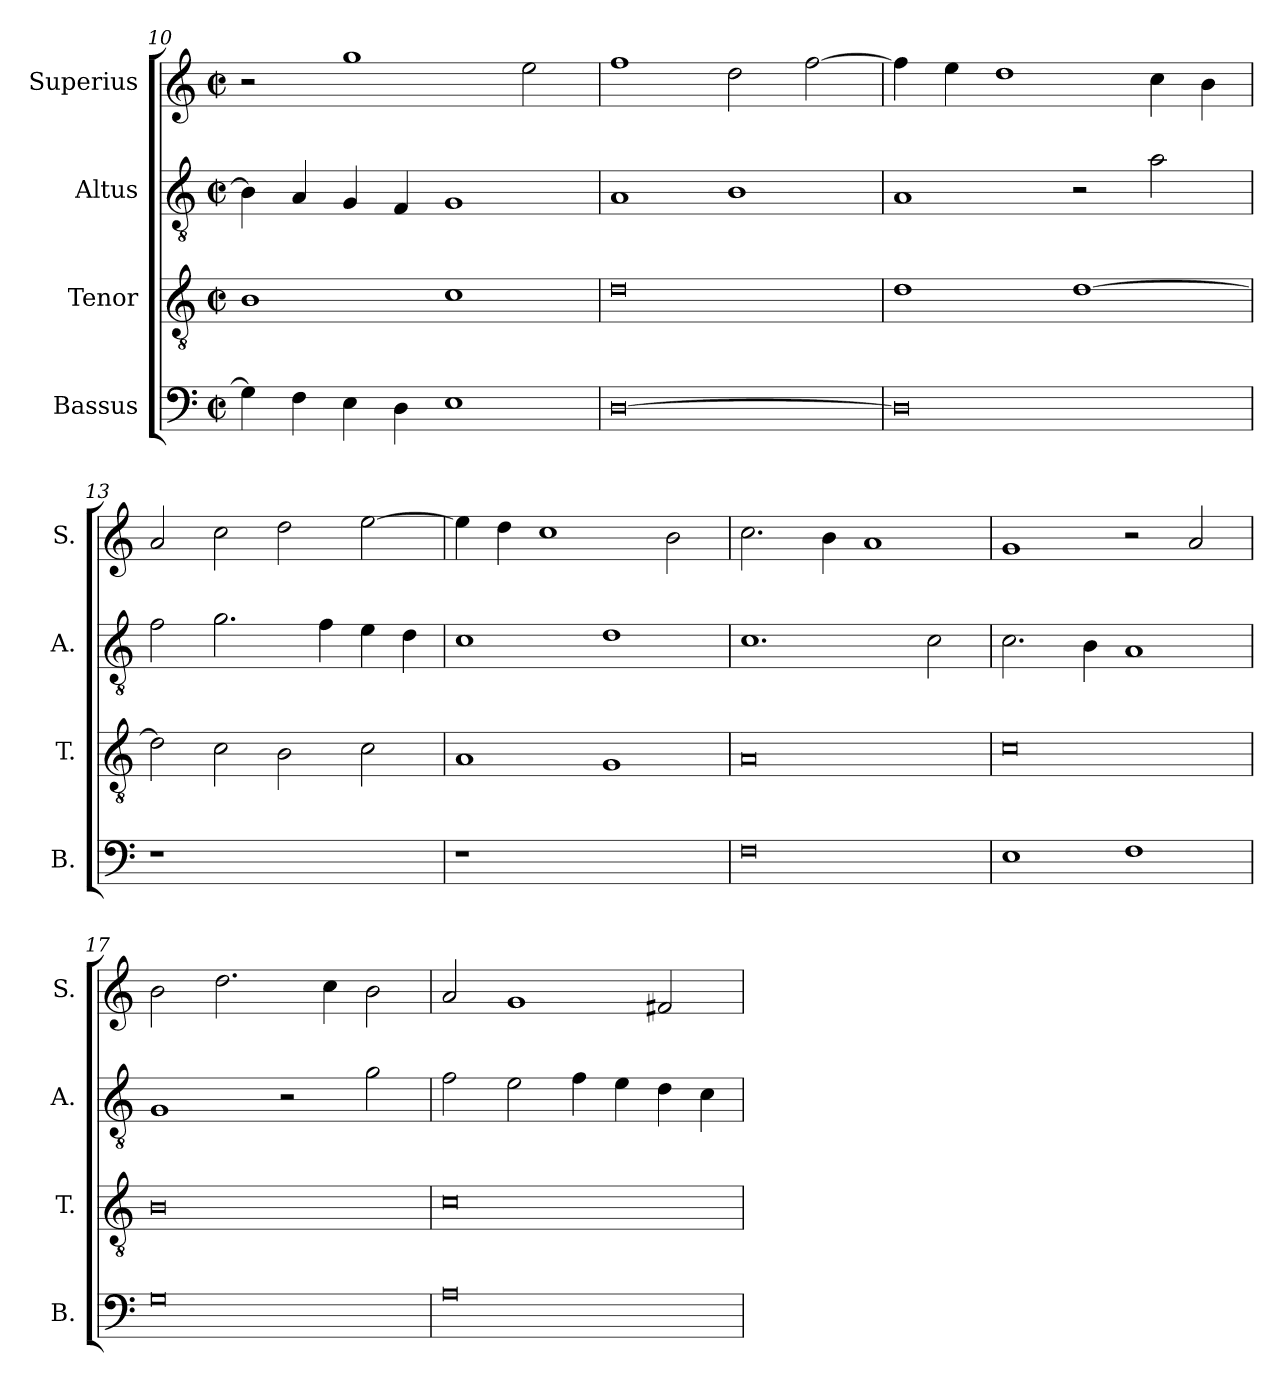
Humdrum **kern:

**kern	**kern	**kern	**kern
*part4	*part3	*part2	*part1
*staff4	*staff3	*staff2	*staff1
*I"Bassus	*I"Tenor	*I"Altus	*I"Superius
*I'B.	*I'T.	*I'A.	*I'S.
*clefF4	*clefGv2	*clefGv2	*clefG2
*	*ITrd7c12	*ITrd7c12	*
*k[]	*k[]	*k[]	*k[]
*C:	*C:	*C:	*C:
*M2/2	*M2/2	*M2/2	*M2/2
*met(c|)	*met(c|)	*met(c|)	*met(c|)
=10	=10	=10	=10
4Gi\]	1BBi	4BBi\]	2r
4Fi\	.	4AAi/	.
4Ei\	.	4GGi/	1ggi
4Di\	.	4FFi/	.
1Ei	1Ci	1GGi	.
.	.	.	2eei\
!!LO:LB:g=z
=11	=11	=11	=11
[>0Di	0Di	1AAi	1ffi
.	.	1BBi	2ddi\
.	.	.	[>2ffi\
=12	=12	=12	=12
0Di]	1Di	1AAi	4ffi\]
.	.	.	4eei\
.	.	.	1ddi
.	[>1Di	2r	.
.	.	2Ai\	4cci\
.	.	.	4bi\
=13	=13	=13	=13
!LO:N:vis=1	!	!	!
1r	2Di\]	2Fi\	2ai/
.	2Ci\	2.Gi\	2cci\
1ryy	2BBi\	.	2ddi\
.	.	4Fi\	.
.	2Ci\	4Ei\	[>2eei\
.	.	4Di\	.
=14	=14	=14	=14
!LO:N:vis=1	!	!	!
1r	1AAi	1Ci	4eei\]
.	.	.	4ddi\
.	.	.	1cci
1ryy	1GGi	1Di	.
.	.	.	2bi\
=15	=15	=15	=15
0Fi	0AAi	1.Ci	2.cci\
.	.	.	4bi\
.	.	.	1ai
.	.	2Ci\	.
!!LO:PB:g=z
=16	=16	=16	=16
1Ei	0Ci	2.Ci\	1gi
.	.	4BBi\	.
1Fi	.	1AAi	2r
.	.	.	2ai/
=17	=17	=17	=17
0Gi	0BBi	1GGi	2bi\
.	.	.	2.ddi\
.	.	2r	.
.	.	.	4cci\
.	.	2Gi\	2bi\
=18	=18	=18	=18
0Ai	0Ci	2Fi\	2ai/
.	.	2Ei\	1gi
.	.	4Fi\	.
.	.	4Ei\	.
.	.	4Di\	2f#Xi/
.	.	4Ci\	.
=	=	=	=
*-	*-	*-	*-
